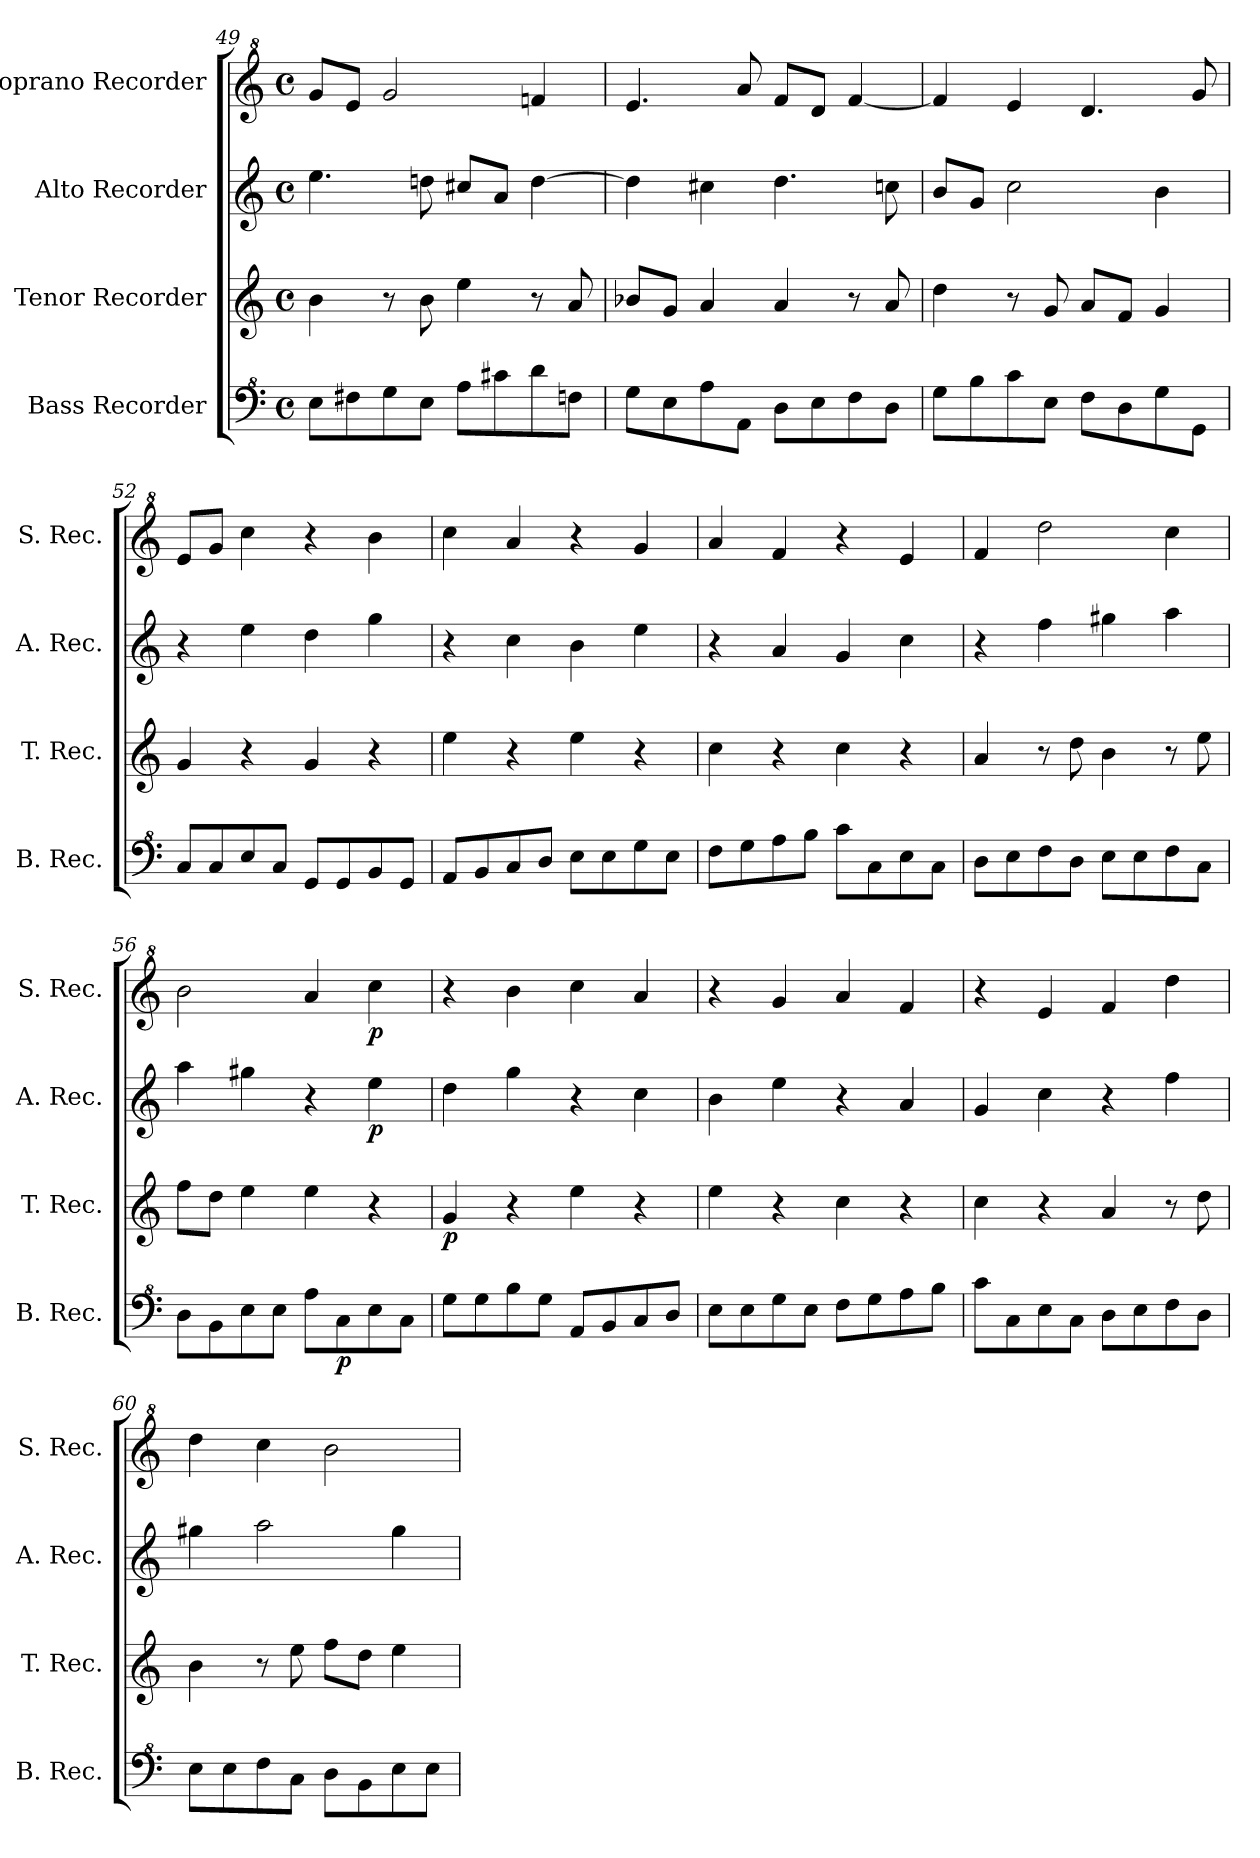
**kern	**dynam	**kern	**dynam	**kern	**dynam	**kern	**dynam
*part4	*part4	*part3	*part3	*part2	*part2	*part1	*part1
*staff4	*staff4	*staff3	*staff3	*staff2	*staff2	*staff1	*staff1
*I"Bass Recorder	*	*I"Tenor Recorder	*	*I"Alto Recorder	*	*I"Soprano Recorder	*
*I'B. Rec.	*	*I'T. Rec.	*	*I'A. Rec.	*	*I'S. Rec.	*
*clefF^4	*	*clefG2	*	*clefG2	*	*clefG^2	*
*k[]	*	*k[]	*	*k[]	*	*k[]	*
*M4/4	*	*M4/4	*	*M4/4	*	*M4/4	*
*met(c)	*	*met(c)	*	*met(c)	*	*met(c)	*
=49	=49	=49	=49	=49	=49	=49	=49
8e\L	.	4b\	.	4.ee\	.	8gg/L	.
8f#X\	.	.	.	.	.	8ee/J	.
8g\	.	8r	.	.	.	2gg/	.
8e\J	.	8b\	.	8ddn\	.	.	.
8a\L	.	4ee\	.	8cc#X/L	.	.	.
8cc#X\	.	.	.	8a/J	.	.	.
8dd\	.	8r	.	[4dd\	.	4ffn/	.
8fn\J	.	8a/	.	.	.	.	.
=50	=50	=50	=50	=50	=50	=50	=50
8g\L	.	8b-X/L	.	4dd\]	.	4.ee/	.
8e\	.	8g/J	.	.	.	.	.
8a\	.	4a/	.	4cc#X\	.	.	.
8A\J	.	.	.	.	.	8aa/	.
8d\L	.	4a/	.	4.dd\	.	8ff/L	.
8e\	.	.	.	.	.	8dd/J	.
8f\	.	8r	.	.	.	[4ff/	.
8d\J	.	8a/	.	8ccn\	.	.	.
=51	=51	=51	=51	=51	=51	=51	=51
8g\L	.	4dd\	.	8b/L	.	4ff/]	.
8b\	.	.	.	8g/J	.	.	.
8cc\	.	8r	.	2cc\	.	4ee/	.
8e\J	.	8g/	.	.	.	.	.
8f\L	.	8a/L	.	.	.	4.dd/	.
8d\	.	8f/J	.	.	.	.	.
8g\	.	4g/	.	4b\	.	.	.
8G\J	.	.	.	.	.	8gg/	.
!!LO:LB:g=z
=52	=52	=52	=52	=52	=52	=52	=52
8c/L	.	4g/	.	4r	.	8ee/L	.
8c/	.	.	.	.	.	8gg/J	.
8e/	.	4r	.	4ee\	.	4ccc\	.
8c/J	.	.	.	.	.	.	.
8G/L	.	4g/	.	4dd\	.	4r	.
8G/	.	.	.	.	.	.	.
8B/	.	4r	.	4gg\	.	4bb\	.
8G/J	.	.	.	.	.	.	.
=53	=53	=53	=53	=53	=53	=53	=53
8A/L	.	4ee\	.	4r	.	4ccc\	.
8B/	.	.	.	.	.	.	.
8c/	.	4r	.	4cc\	.	4aa/	.
8d/J	.	.	.	.	.	.	.
8e\L	.	4ee\	.	4b\	.	4r	.
8e\	.	.	.	.	.	.	.
8g\	.	4r	.	4ee\	.	4gg/	.
8e\J	.	.	.	.	.	.	.
=54	=54	=54	=54	=54	=54	=54	=54
8f\L	.	4cc\	.	4r	.	4aa/	.
8g\	.	.	.	.	.	.	.
8a\	.	4r	.	4a/	.	4ff/	.
8b\J	.	.	.	.	.	.	.
8cc\L	.	4cc\	.	4g/	.	4r	.
8c\	.	.	.	.	.	.	.
8e\	.	4r	.	4cc\	.	4ee/	.
8c\J	.	.	.	.	.	.	.
=55	=55	=55	=55	=55	=55	=55	=55
8d\L	.	4a/	.	4r	.	4ff/	.
8e\	.	.	.	.	.	.	.
8f\	.	8r	.	4ff\	.	2ddd\	.
8d\J	.	8dd\	.	.	.	.	.
8e\L	.	4b\	.	4gg#X\	.	.	.
8e\	.	.	.	.	.	.	.
8f\	.	8r	.	4aa\	.	4ccc\	.
8c\J	.	8ee\	.	.	.	.	.
=56	=56	=56	=56	=56	=56	=56	=56
8d\L	.	8ff\L	.	4aa\	.	2bb\	.
8B\	.	8dd\J	.	.	.	.	.
8e\	.	4ee\	.	4gg#X\	.	.	.
8e\J	.	.	.	.	.	.	.
8a\L	.	4ee\	.	4r	.	4aa/	.
!	!LO:DY:b	!	!	!	!	!	!
8c\	p	.	.	.	.	.	.
!	!	!	!	!	!LO:DY:b	!	!LO:DY:b
8e\	.	4r	.	4ee\	p	4ccc\	p
8c\J	.	.	.	.	.	.	.
!!LO:LB:g=z
=57	=57	=57	=57	=57	=57	=57	=57
!	!	!	!LO:DY:b	!	!	!	!
8g\L	.	4g/	p	4dd\	.	4r	.
8g\	.	.	.	.	.	.	.
8b\	.	4r	.	4gg\	.	4bb\	.
8g\J	.	.	.	.	.	.	.
8A/L	.	4ee\	.	4r	.	4ccc\	.
8B/	.	.	.	.	.	.	.
8c/	.	4r	.	4cc\	.	4aa/	.
8d/J	.	.	.	.	.	.	.
=58	=58	=58	=58	=58	=58	=58	=58
8e\L	.	4ee\	.	4b\	.	4r	.
8e\	.	.	.	.	.	.	.
8g\	.	4r	.	4ee\	.	4gg/	.
8e\J	.	.	.	.	.	.	.
8f\L	.	4cc\	.	4r	.	4aa/	.
8g\	.	.	.	.	.	.	.
8a\	.	4r	.	4a/	.	4ff/	.
8b\J	.	.	.	.	.	.	.
=59	=59	=59	=59	=59	=59	=59	=59
8cc\L	.	4cc\	.	4g/	.	4r	.
8c\	.	.	.	.	.	.	.
8e\	.	4r	.	4cc\	.	4ee/	.
8c\J	.	.	.	.	.	.	.
8d\L	.	4a/	.	4r	.	4ff/	.
8e\	.	.	.	.	.	.	.
8f\	.	8r	.	4ff\	.	4ddd\	.
8d\J	.	8dd\	.	.	.	.	.
=60	=60	=60	=60	=60	=60	=60	=60
8e\L	.	4b\	.	4gg#X\	.	4ddd\	.
8e\	.	.	.	.	.	.	.
8f\	.	8r	.	2aa\	.	4ccc\	.
8c\J	.	8ee\	.	.	.	.	.
8d\L	.	8ff\L	.	.	.	2bb\	.
8B\	.	8dd\J	.	.	.	.	.
8e\	.	4ee\	.	4gg#\	.	.	.
8e\J	.	.	.	.	.	.	.
=	=	=	=	=	=	=	=
*-	*-	*-	*-	*-	*-	*-	*-
